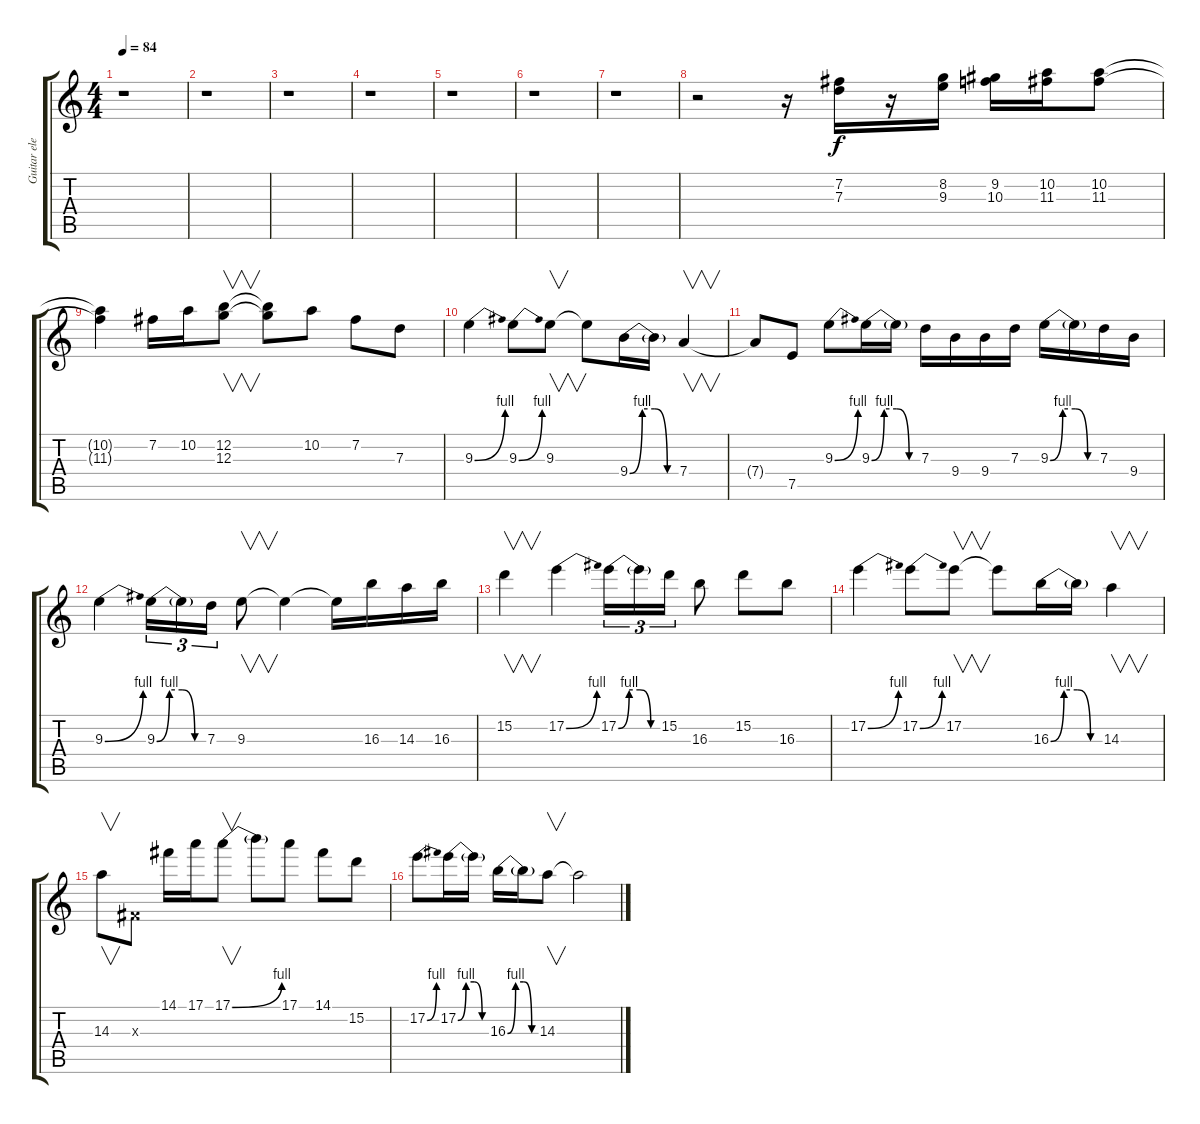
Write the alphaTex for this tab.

\track ("Guitar elec 3" "Guitar ele") {instrument overdrivenguitar}
\staff {score tabs}
\tuning (E4 B3 G3 D3 A2 E2) {hide}
\ts (4 4)
\tempo 84
\clef g2
\ks c
r.1{dy f} |
r.1 |
r.1 |
r.1 |
r.1 |
r.1 |
r.1 |
r.2 r.16 (7.2 7.3).16 r.16 (8.2 9.3).16 (9.2 10.3).16 (10.2 11.3).16 (10.2 11.3).8 |
(10.2{t} 11.3{t}).4 7.2.16 10.2.16 (12.2 12.3).8{v} (12.2{t} 12.3{t}).8 10.2.8 7.2.8 7.3.8 |
9.3{be (bend 0 0 60 4)}.4 9.3{be (bend 0 0 60 4)}.8 9.3.8{v} 9.3{t}.8 9.4{be (custom 0 0 15 4 30 4 45 0 60 0)}.16 9.4{t}.16 7.4.4{v} |
7.4{t}.8 7.5.8 9.3{be (bend 0 0 60 4)}.8 9.3{be (custom 0 0 15 4 30 4 45 0 60 0)}.16 9.3{t}.16 7.3.16 9.4.16 9.4.16 7.3.16 9.3{be (custom 0 0 15 4 30 4 45 0 60 0)}.16 9.3{t}.16 7.3.16 9.4.16 |
9.3{be (bend 0 0 60 4)}.4 9.3{be (custom 0 0 15 4 30 4 45 0 60 0)}.16{tu (3 2)} 9.3{t}.16{tu (3 2)} 7.3.16{tu (3 2)} 9.3.8{v} 9.3{t}.4 9.3{t}.16 16.3.16 14.3.16 16.3.16 |
15.2.4{v} 17.2{be (bend 0 0 60 4)}.4 17.2{be (custom 0 0 15 4 30 4 45 0 60 0)}.16{tu (3 2)} 17.2{t}.16{tu (3 2)} 15.2.16{tu (3 2)} 16.3.8 15.2.8 16.3.8 |
17.2{be (bend 0 0 60 4)}.4 17.2{be (bend 0 0 60 4)}.8 17.2.8{v} 17.2{t}.8 16.3{be (custom 0 0 15 4 30 4 45 0 60 0)}.16 16.3{t}.16 14.3.4{v} |
14.3.8{v} -1.3{x}.8 14.1.16 17.1.16 17.1{be (bend 0 0 60 4)}.8{v} 17.1{t}.8 17.1.8 14.1.8 15.2.8 |
17.2{be (bend 0 0 60 4)}.8 17.2{be (custom 0 0 15 4 30 4 45 0 60 0)}.16 17.2{t}.16 16.3{be (custom 0 0 15 4 30 4 45 0 60 0)}.16 16.3{t}.16 14.3.8{v} 14.3{t}.2
